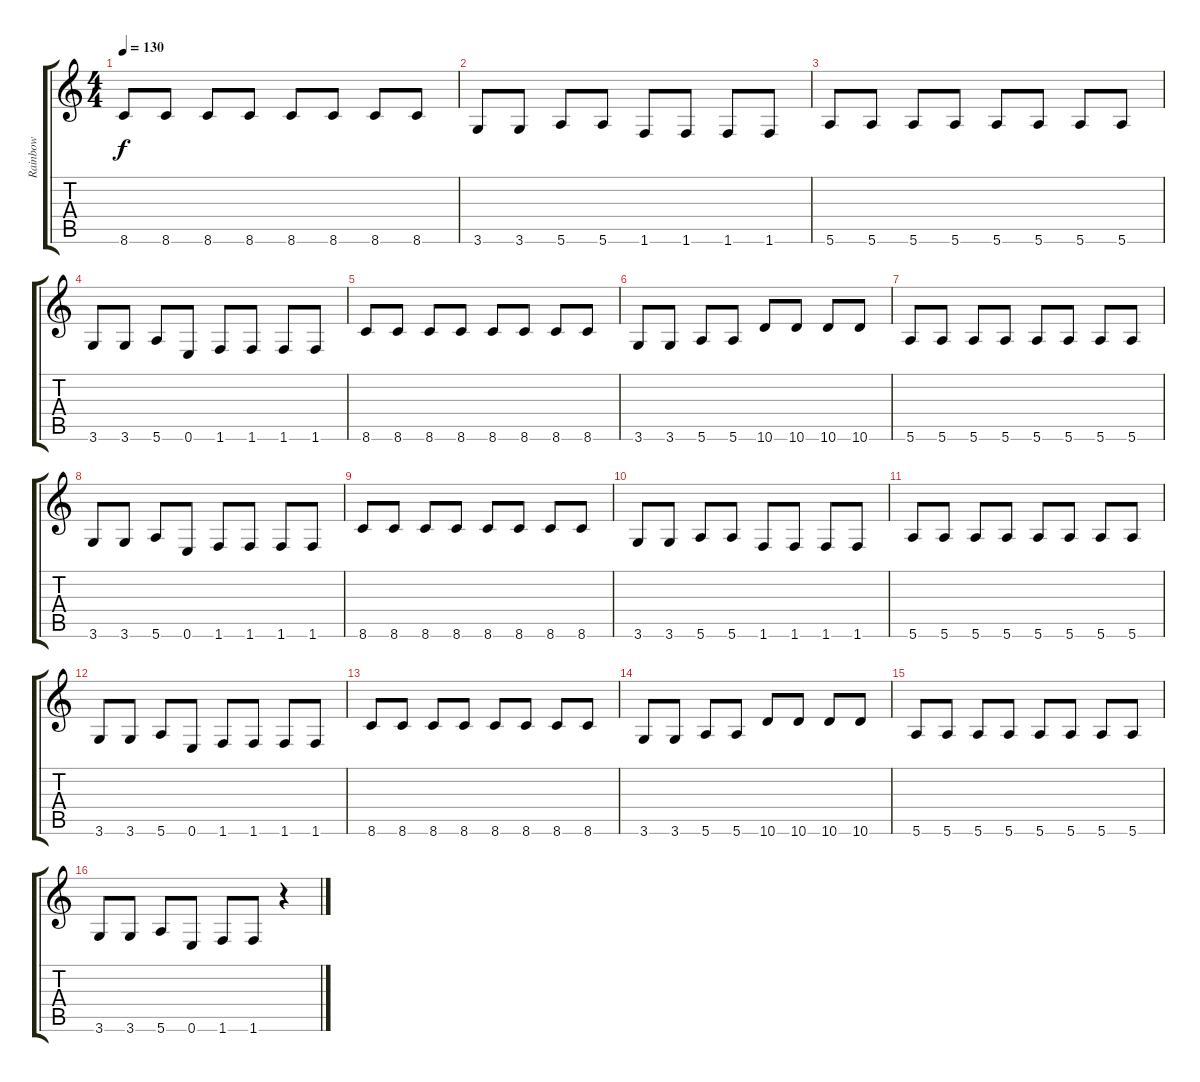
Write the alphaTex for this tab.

\track ("Rainbow" "Rainbow") {instrument overdrivenguitar}
\staff {score tabs}
\tuning (E4 B3 G3 D3 A2 E2) {hide}
\ts (4 4)
\tempo 130
\clef g2
\ks c
8.6.8{dy f} 8.6.8 8.6.8 8.6.8 8.6.8 8.6.8 8.6.8 8.6.8 |
3.6.8 3.6.8 5.6.8 5.6.8 1.6.8 1.6.8 1.6.8 1.6.8 |
5.6.8 5.6.8 5.6.8 5.6.8 5.6.8 5.6.8 5.6.8 5.6.8 |
3.6.8 3.6.8 5.6.8 0.6.8 1.6.8 1.6.8 1.6.8 1.6.8 |
8.6.8 8.6.8 8.6.8 8.6.8 8.6.8 8.6.8 8.6.8 8.6.8 |
3.6.8 3.6.8 5.6.8 5.6.8 10.6.8 10.6.8 10.6.8 10.6.8 |
5.6.8 5.6.8 5.6.8 5.6.8 5.6.8 5.6.8 5.6.8 5.6.8 |
3.6.8 3.6.8 5.6.8 0.6.8 1.6.8 1.6.8 1.6.8 1.6.8 |
8.6.8 8.6.8 8.6.8 8.6.8 8.6.8 8.6.8 8.6.8 8.6.8 |
3.6.8 3.6.8 5.6.8 5.6.8 1.6.8 1.6.8 1.6.8 1.6.8 |
5.6.8 5.6.8 5.6.8 5.6.8 5.6.8 5.6.8 5.6.8 5.6.8 |
3.6.8 3.6.8 5.6.8 0.6.8 1.6.8 1.6.8 1.6.8 1.6.8 |
8.6.8 8.6.8 8.6.8 8.6.8 8.6.8 8.6.8 8.6.8 8.6.8 |
3.6.8 3.6.8 5.6.8 5.6.8 10.6.8 10.6.8 10.6.8 10.6.8 |
5.6.8 5.6.8 5.6.8 5.6.8 5.6.8 5.6.8 5.6.8 5.6.8 |
3.6.8 3.6.8 5.6.8 0.6.8 1.6.8 1.6.8 r.4
